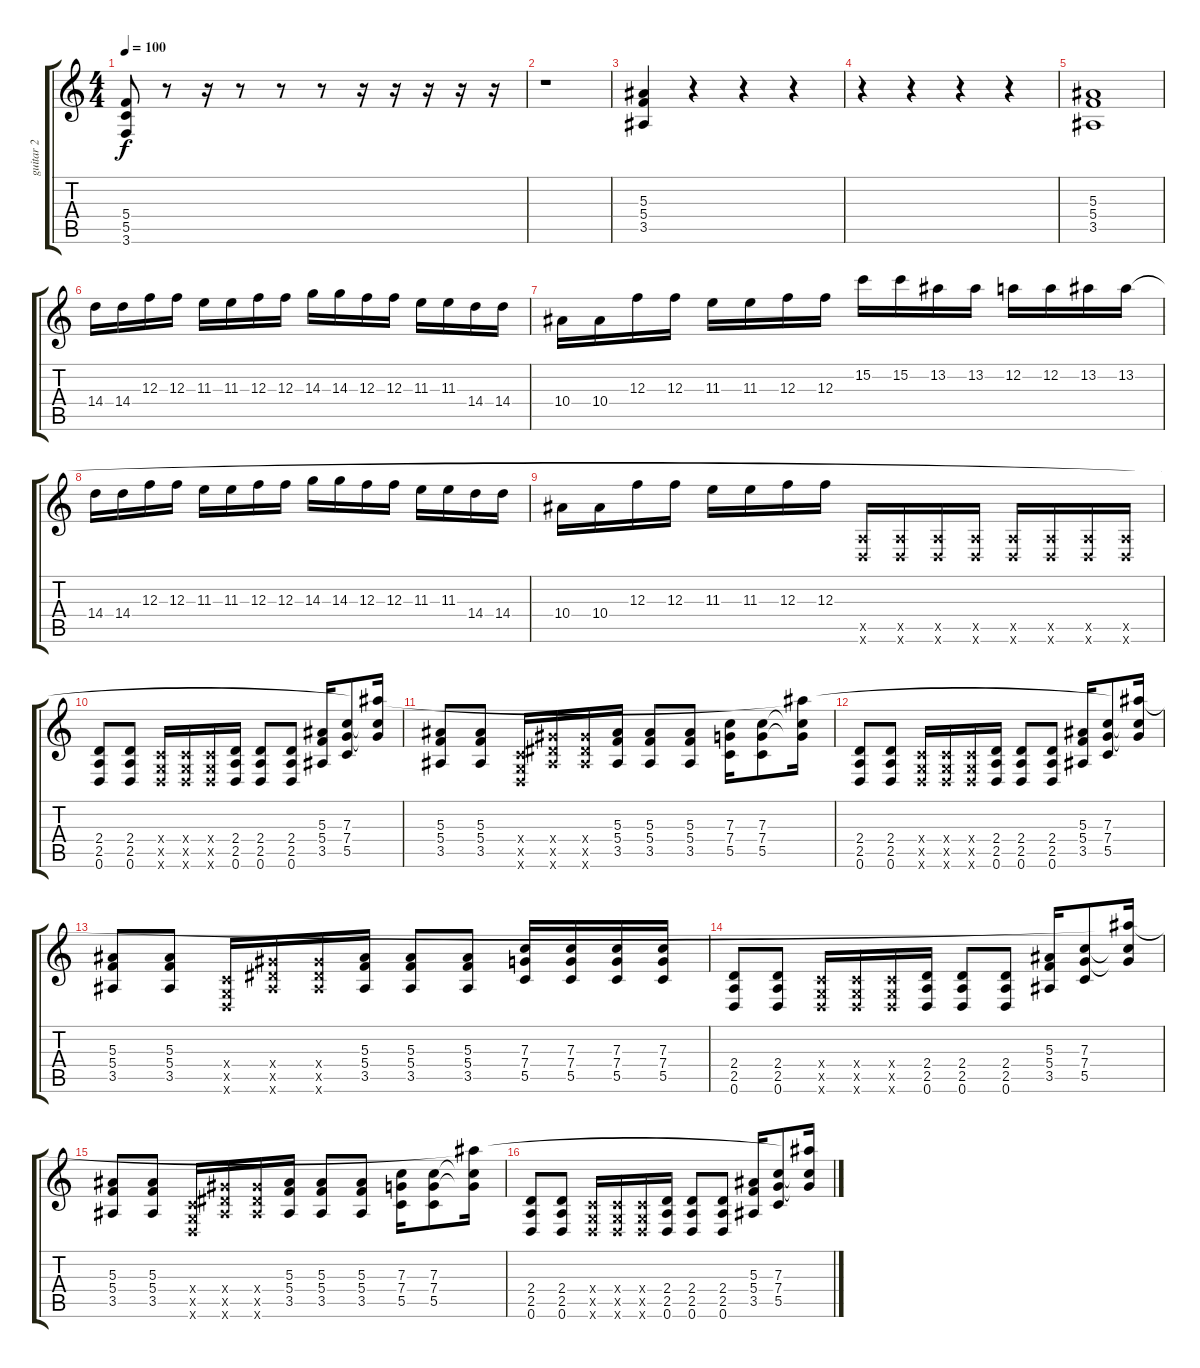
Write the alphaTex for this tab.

\track ("guitar 2" "guitar 2") {instrument distortionguitar}
\staff {score tabs}
\tuning (D4 A3 F3 C3 G2 D2) {hide}
\ts (4 4)
\tempo 100
\clef g2
\ks c
(5.4 5.5 3.6).8{dy f} r.8 r.16 r.8 r.8 r.8 r.16 r.16 r.16 r.16 r.16 |
r.1 |
(5.3 5.4 3.5).4 r.4 r.4 r.4 |
r.4 r.4 r.4 r.4 |
(5.3 5.4 3.5).1 |
14.4.16{volume 16 instrument distortionguitar} 14.4.16 12.3.16 12.3.16 11.3.16 11.3.16 12.3.16 12.3.16 14.3.16 14.3.16 12.3.16 12.3.16 11.3.16 11.3.16 14.4.16 14.4.16 |
10.4.16 10.4.16 12.3.16 12.3.16 11.3.16 11.3.16 12.3.16 12.3.16 15.2.16 15.2.16 13.2.16 13.2.16 12.2.16 12.2.16 13.2.16 13.2.16 |
14.4.16{volume 16 instrument distortionguitar} 14.4.16 12.3.16 12.3.16 11.3.16 11.3.16 12.3.16 12.3.16 14.3.16 14.3.16 12.3.16 12.3.16 11.3.16 11.3.16 14.4.16 14.4.16 |
10.4.16 10.4.16 12.3.16 12.3.16 11.3.16 11.3.16 12.3.16 12.3.16 (2.5{x} 0.6{x}).16 (2.5{x} 0.6{x}).16 (2.5{x} 0.6{x}).16 (2.5{x} 0.6{x}).16 (2.5{x} 0.6{x}).16 (2.5{x} 0.6{x}).16 (2.5{x} 0.6{x}).16 (2.5{x} 0.6{x}).16 |
(2.4 2.5 0.6).8 (2.4 2.5 0.6).8 (0.4{x} 0.5{x} 0.6{x}).16 (0.4{x} 0.5{x} 0.6{x}).16 (0.4{x} 0.5{x} 0.6{x}).16 (2.4 2.5 0.6).16 (2.4 2.5 0.6).8 (2.4 2.5 0.6).8 (5.3 5.4 3.5).16 (7.3 7.4 5.5).8 (13.2{t} 7.3{t} 7.4{t}).16 |
(5.3 5.4 3.5).8 (5.3 5.4 3.5).8 (0.4{x} 0.5{x} 0.6{x}).16 (8.4{x} 8.5{x} 8.6{x}).16 (8.4{x} 8.5{x} 8.6{x}).16 (5.3 5.4 3.5).16 (5.3 5.4 3.5).8 (5.3 5.4 3.5).8 (7.3 7.4 5.5).16 (7.3 7.4 5.5).8 (13.2{t} 7.3{t} 7.4{t}).16 |
(2.4 2.5 0.6).8 (2.4 2.5 0.6).8 (0.4{x} 0.5{x} 0.6{x}).16 (0.4{x} 0.5{x} 0.6{x}).16 (0.4{x} 0.5{x} 0.6{x}).16 (2.4 2.5 0.6).16 (2.4 2.5 0.6).8 (2.4 2.5 0.6).8 (5.3 5.4 3.5).16 (7.3 7.4 5.5).8 (13.2{t} 7.3{t} 7.4{t}).16 |
(5.3 5.4 3.5).8 (5.3 5.4 3.5).8 (0.4{x} 0.5{x} 0.6{x}).16 (8.4{x} 8.5{x} 8.6{x}).16 (8.4{x} 8.5{x} 8.6{x}).16 (5.3 5.4 3.5).16 (5.3 5.4 3.5).8 (5.3 5.4 3.5).8 (7.3 7.4 5.5).16 (7.3 7.4 5.5).16 (7.3 7.4 5.5).16 (7.3 7.4 5.5).16 |
(2.4 2.5 0.6).8 (2.4 2.5 0.6).8 (0.4{x} 0.5{x} 0.6{x}).16 (0.4{x} 0.5{x} 0.6{x}).16 (0.4{x} 0.5{x} 0.6{x}).16 (2.4 2.5 0.6).16 (2.4 2.5 0.6).8 (2.4 2.5 0.6).8 (5.3 5.4 3.5).16 (7.3 7.4 5.5).8 (13.2{t} 7.3{t} 7.4{t}).16 |
(5.3 5.4 3.5).8 (5.3 5.4 3.5).8 (0.4{x} 0.5{x} 0.6{x}).16 (8.4{x} 8.5{x} 8.6{x}).16 (8.4{x} 8.5{x} 8.6{x}).16 (5.3 5.4 3.5).16 (5.3 5.4 3.5).8 (5.3 5.4 3.5).8 (7.3 7.4 5.5).16 (7.3 7.4 5.5).8 (13.2{t} 7.3{t} 7.4{t}).16 |
(2.4 2.5 0.6).8 (2.4 2.5 0.6).8 (0.4{x} 0.5{x} 0.6{x}).16 (0.4{x} 0.5{x} 0.6{x}).16 (0.4{x} 0.5{x} 0.6{x}).16 (2.4 2.5 0.6).16 (2.4 2.5 0.6).8 (2.4 2.5 0.6).8 (5.3 5.4 3.5).16 (7.3 7.4 5.5).8 (13.2{t} 7.3{t} 7.4{t}).16
